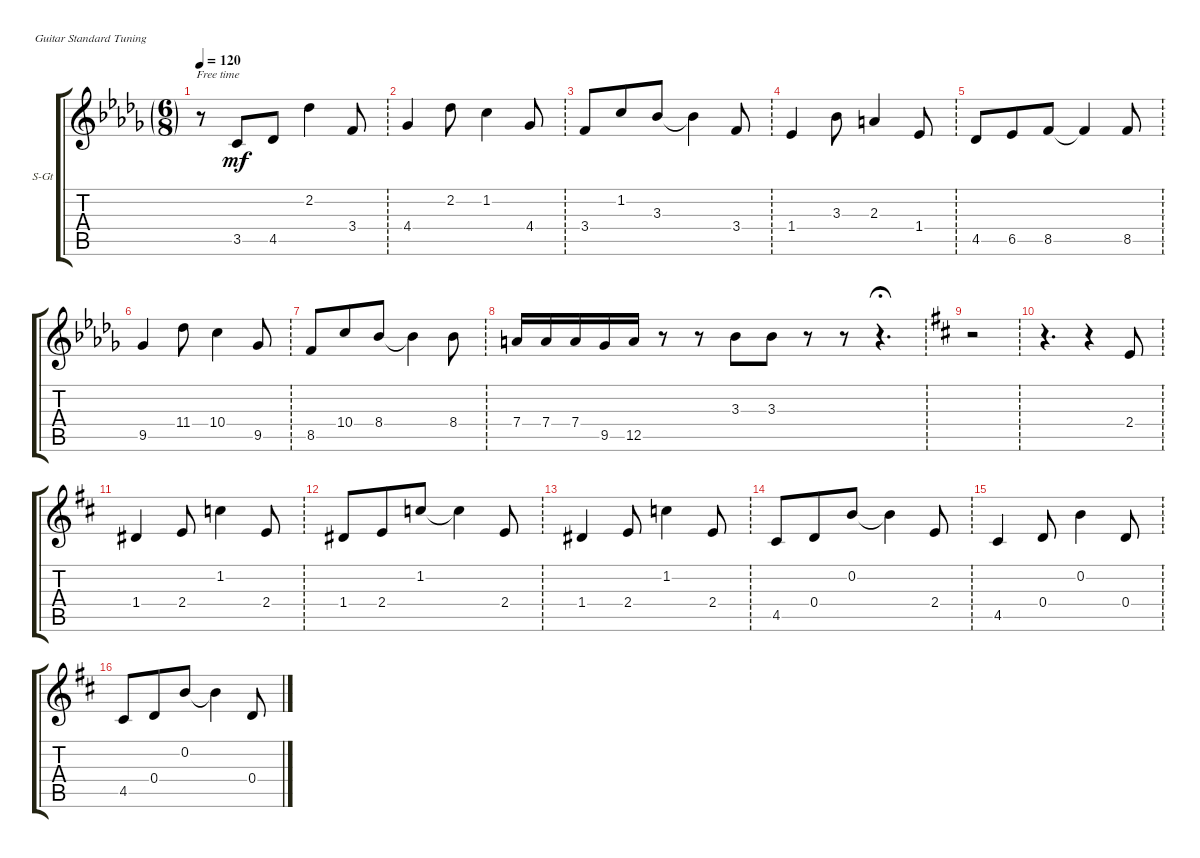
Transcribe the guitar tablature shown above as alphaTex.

\defaultSystemsLayout 4
\bracketExtendMode groupsimilarinstruments
\firstSystemTrackNameOrientation horizontal
\otherSystemsTrackNameOrientation horizontal
\track ("Steel Guitar" "S-Gt") {solo instrument acousticguitarsteel}
\staff {score tabs}
\tuning (E4 B3 G3 D3 A2 E2)
\ts (6 8)
\ft
\tempo 120
\clef g2
\ks bbminor
r.8{dy mf} 3.5.8 4.5.8 2.2.4 3.4.8 |
\ft
4.4.4 2.2.8 1.2.4 4.4.8 |
\ft
3.4.8 1.2.8 3.3.8 3.3{t}.4 3.4.8 |
\ft
1.4.4 3.3.8 2.3.4 1.4.8 |
\ft
4.5.8 6.5.8 8.5.8 8.5{t}.4 8.5.8 |
\ft
9.5.4 11.4.8 10.4.4 9.5.8 |
\ft
8.5.8 10.4.8 8.4.8 8.4{t}.4 8.4.8 |
\ft
7.4.16 7.4.16 7.4.16 9.5.16 12.5.16 r.8 r.8 3.3.8 3.3.8 r.8 r.8 r.4{d fermata (medium 0.5)} |
\ft
\ks bminor
r.2 |
\ft
r.4{d} r.4 2.4.8 |
\ft
1.4.4 2.4.8 1.2.4 2.4.8 |
\ft
1.4.8 2.4.8 1.2.8 1.2{t}.4 2.4.8 |
\ft
1.4.4 2.4.8 1.2.4 2.4.8 |
\ft
4.5.8 0.4.8 0.2.8 0.2{t}.4 2.4.8 |
\ft
4.5.4 0.4.8 0.2.4 0.4.8 |
\ft
4.5.8 0.4.8 0.2.8 0.2{t}.4 0.4.8
